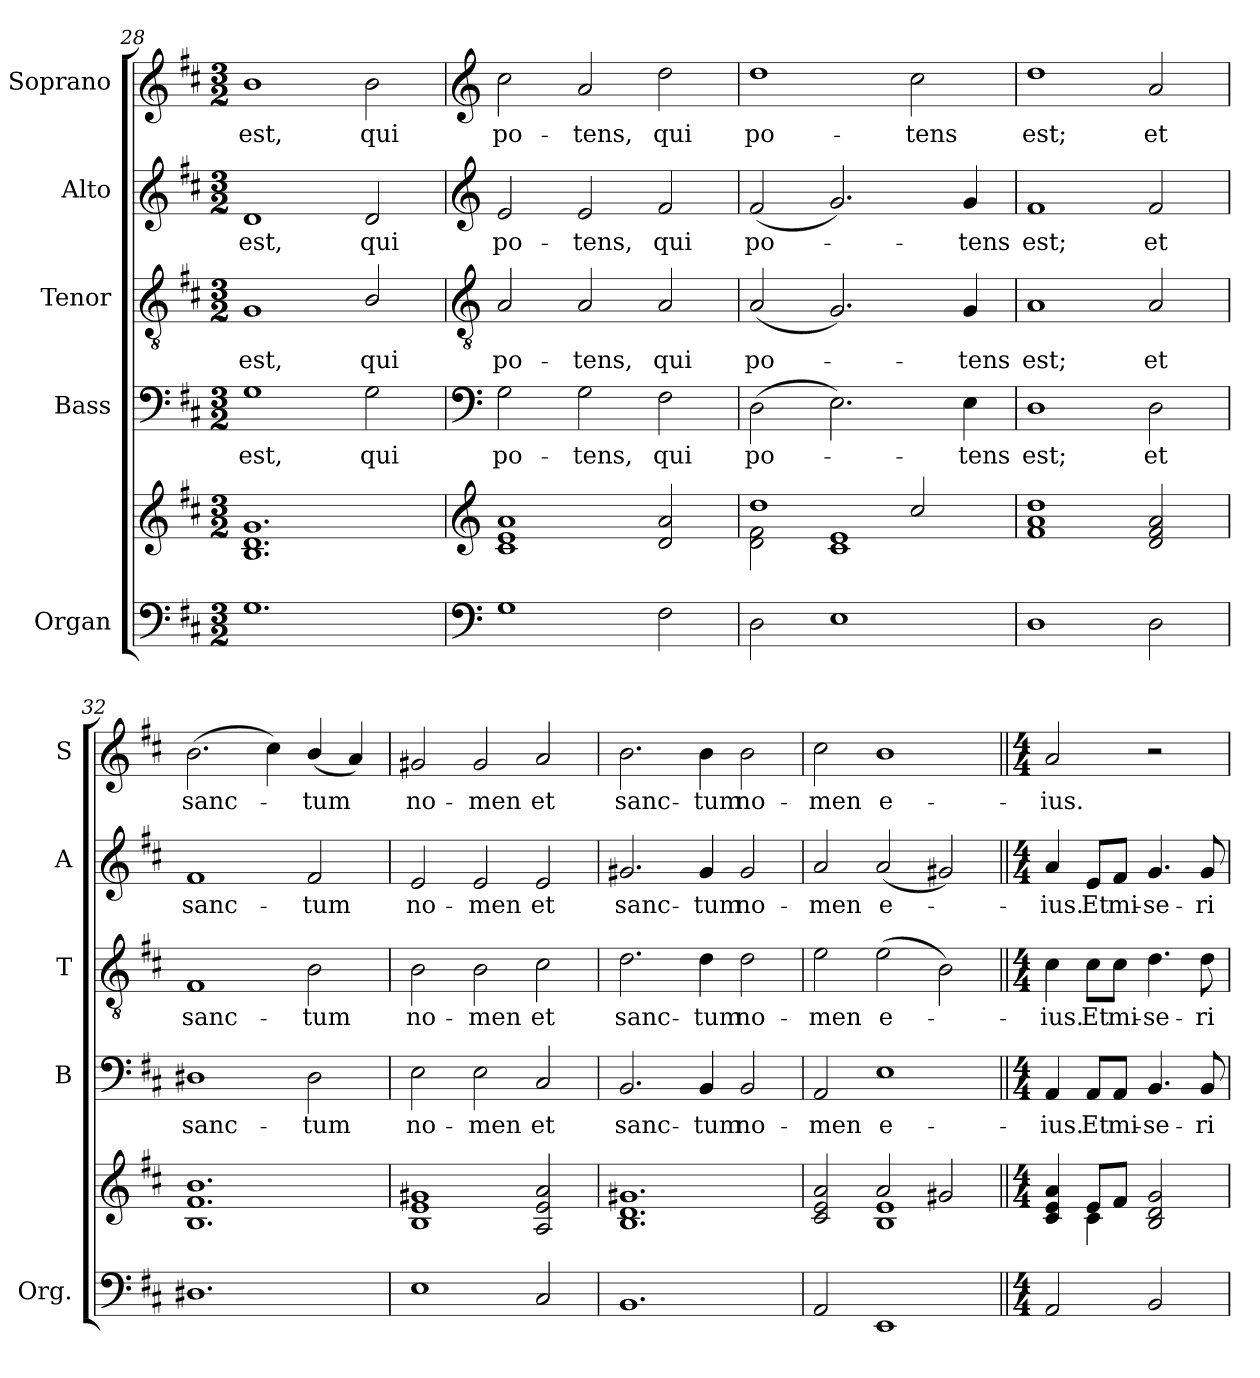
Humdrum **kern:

**kern	**kern	**kern	**text	**kern	**text	**kern	**text	**kern	**text
*part5	*part5	*part4	*part4	*part3	*part3	*part2	*part2	*part1	*part1
*staff6	*staff5	*staff4	*staff4	*staff3	*staff3	*staff2	*staff2	*staff1	*staff1
*I"Organ	*	*I"Bass	*	*I"Tenor	*	*I"Alto	*	*I"Soprano	*
*I'Org.	*	*I'B	*	*I'T	*	*I'A	*	*I'S	*
*clefF4	*clefG2	*clefF4	*	*clefGv2	*	*clefG2	*	*clefG2	*
*k[f#c#]	*k[f#c#]	*k[f#c#]	*	*k[f#c#]	*	*k[f#c#]	*	*k[f#c#]	*
*M3/2	*M3/2	*M3/2	*	*M3/2	*	*M3/2	*	*M3/2	*
=28	=28	=28	=28	=28	=28	=28	=28	=28	=28
*	*^	*	*	*	*	*	*	*	*
1.G	1.g	1.B 1.d	1G	est,	1G	est,	1d	est,	1b	est,
.	.	.	2G\	qui	2B/	qui	2d/	qui	2b\	qui
!!LO:PB:g=z
=29	=29	=29	=29	=29	=29	=29	=29	=29	=29	=29
*clefF4	*clefG2	*	*clefF4	*	*clefGv2	*	*clefG2	*	*clefG2	*
1G	1a	1c# 1e	2G\	po-	2A/	po-	2e/	po-	2cc#\	po-
.	.	.	2G\	tens,	2A/	tens,	2e/	tens,	2a/	tens,
2F#\	2d/ 2a/	2ryy	2F#\	qui	2A/	qui	2f#/	qui	2dd\	qui
=30	=30	=30	=30	=30	=30	=30	=30	=30	=30	=30
2D\	1dd	2d\ 2f#\	(2D\	po-	(2A/	po-	(2f#/	po-	1dd	po-
1E	.	1c# 1e	2.E\)	.	2.G/)	.	2.g/)	.	.	.
.	2cc#/	.	.	.	.	.	.	.	2cc#\	tens
.	.	.	4E\	tens	4G/	tens	4g/	tens	.	.
*	*v	*v	*	*	*	*	*	*	*	*
=31	=31	=31	=31	=31	=31	=31	=31	=31	=31
1D	1f# 1a 1dd	1D	est;	1A	est;	1f#	est;	1dd	est;
2D\	2d/ 2f#/ 2a/	2D\	et	2A/	et	2f#/	et	2a/	et
=32	=32	=32	=32	=32	=32	=32	=32	=32	=32
*	*^	*	*	*	*	*	*	*	*
1.D#X	1.f# 1.b	1.B	1D#X	sanc-	1F#	sanc-	1f#	sanc-	(2.b\	sanc-
.	.	.	.	.	.	.	.	.	4cc#\)	.
.	.	.	2D#\	tum	2B\	tum	2f#/	tum	(4b/	tum
.	.	.	.	.	.	.	.	.	4a/)	.
=33	=33	=33	=33	=33	=33	=33	=33	=33	=33	=33
1E	1e 1g#X	1B	2E\	no-	2B\	no-	2e/	no-	2g#X/	no-
.	.	.	2E\	men	2B\	men	2e/	men	2g#/	men
2C#/	2A/ 2e/ 2a/	2ryy	2C#/	et	2c#\	et	2e/	et	2a/	et
=34	=34	=34	=34	=34	=34	=34	=34	=34	=34	=34
1.BB	1.g#X	1.B 1.d	2.BB/	sanc-	2.d\	sanc-	2.g#X/	sanc-	2.b\	sanc-
.	.	.	4BB/	tum	4d\	tum	4g#/	tum	4b\	tum
.	.	.	2BB/	no-	2d\	no-	2g#/	no-	2b\	no-
=35	=35	=35	=35	=35	=35	=35	=35	=35	=35	=35
2AA/	2c#/ 2e/ 2a/	2ryy	2AA/	men	2e\	men	2a/	men	2cc#\	men
1EE	2a/	1B 1e	1E	e-	(2e\	e-	(2a/	e-	1b	e-
.	2g#X/	.	.	.	2B\)	.	2g#X/)	.	.	.
=36||	=36||	=36||	=36||	=36||	=36||	=36||	=36||	=36||	=36||	=36||
*M4/4	*M4/4	*	*M4/4	*	*M4/4	*	*M4/4	*	*M4/4	*
*	*	*	*	*	*	*	*	*	*MM90	*
2AA/	4c#/ 4e/ 4a/	4ryy	4AA/	ius.	4c#\	ius.	4a/	ius.	2a/	ius.
.	8e/L	4c#\	8AA/L	Et	8c#\L	Et	8e/L	Et	.	.
.	8f#/J	.	8AA/J	mi-	8c#\J	mi-	8f#/J	mi-	.	.
2BB/	2B/ 2d/ 2g/	2ryy	4.BB/	se-	4.d\	se-	4.g/	se-	2r	.
.	.	.	8BB/	ri-	8d\	ri-	8g/	ri-	.	.
*	*v	*v	*	*	*	*	*	*	*	*
=	=	=	=	=	=	=	=	=	=
*-	*-	*-	*-	*-	*-	*-	*-	*-	*-
